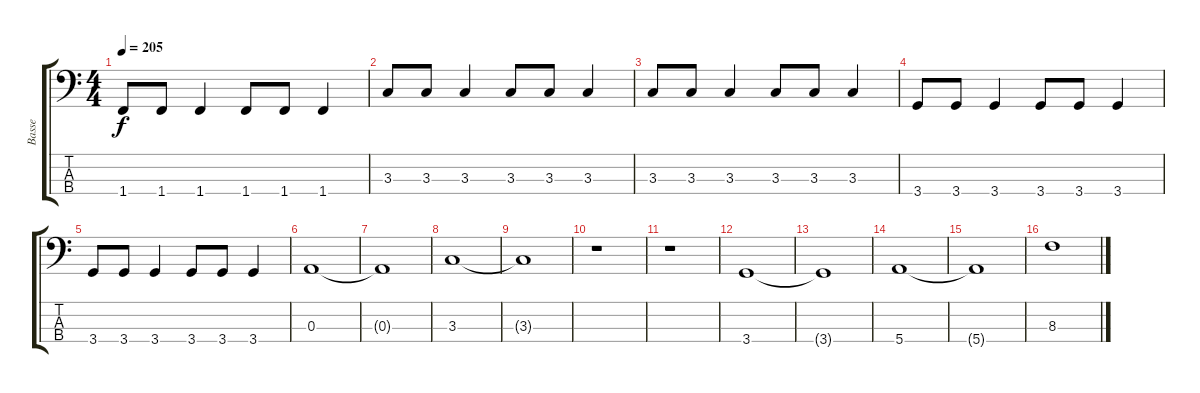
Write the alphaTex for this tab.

\track ("Basse" "Basse") {instrument electricbasspick}
\staff {score tabs}
\tuning (G2 D2 A1 E1) {hide}
\ts (4 4)
\tempo 205
\clef f4
\ks c
1.4.8{dy f} 1.4.8 1.4.4 1.4.8 1.4.8 1.4.4 |
3.3.8 3.3.8 3.3.4 3.3.8 3.3.8 3.3.4 |
3.3.8 3.3.8 3.3.4 3.3.8 3.3.8 3.3.4 |
3.4.8 3.4.8 3.4.4 3.4.8 3.4.8 3.4.4 |
3.4.8 3.4.8 3.4.4 3.4.8 3.4.8 3.4.4 |
0.3.1 |
0.3{t}.1 |
3.3.1 |
3.3{t}.1 |
r.1 |
r.1 |
3.4.1 |
3.4{t}.1 |
5.4.1 |
5.4{t}.1 |
8.3.1
